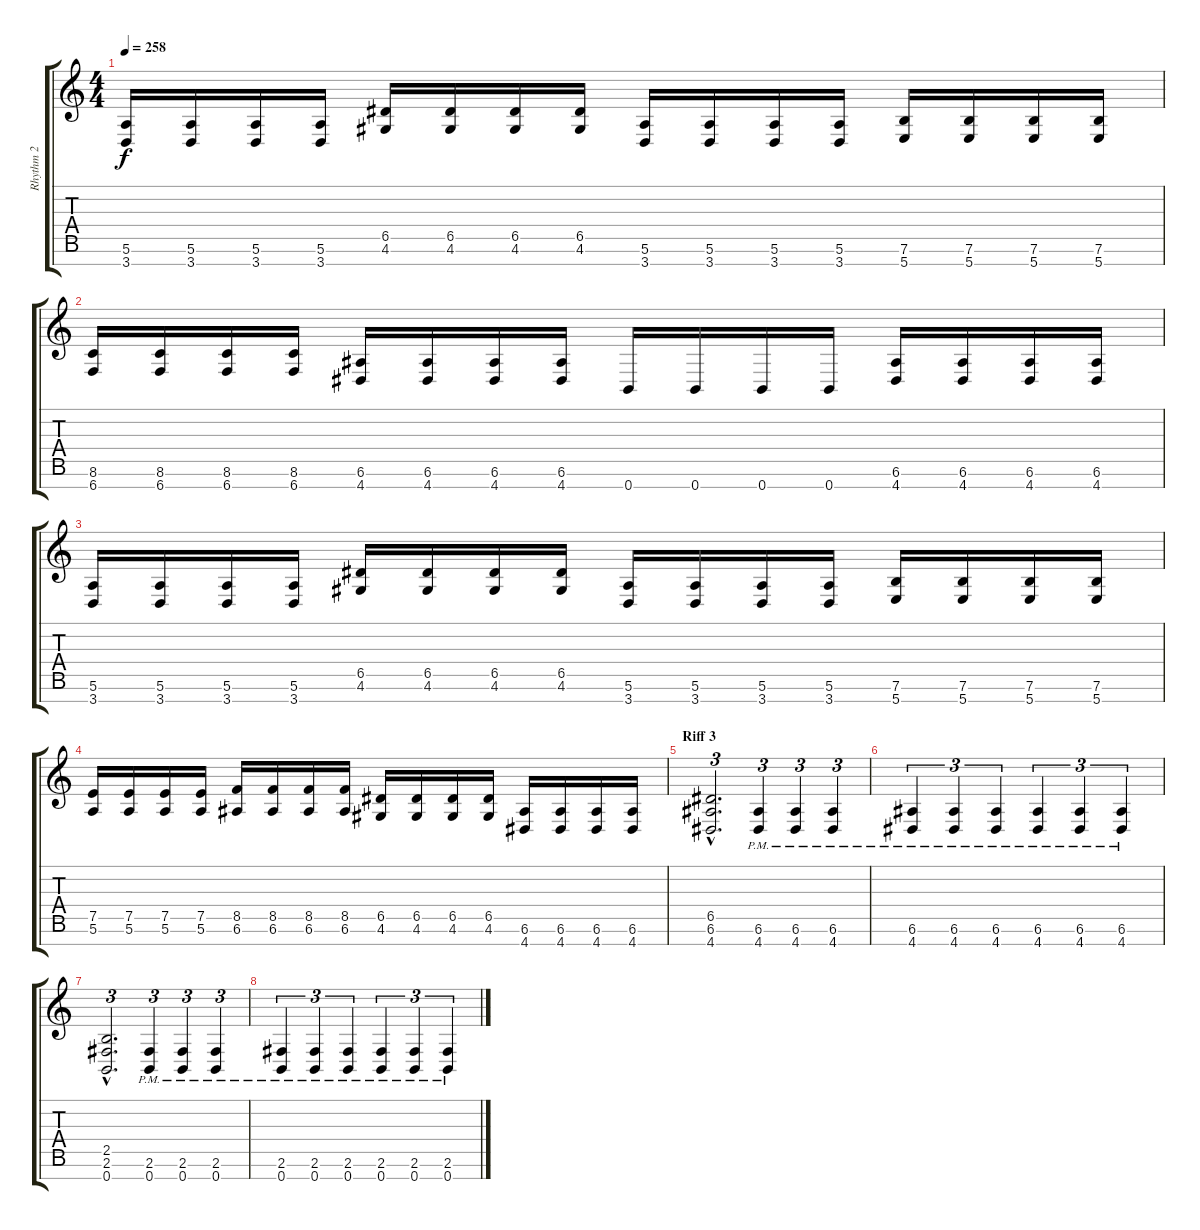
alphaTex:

\track ("Rhythm 2" "Rhythm 2") {instrument overdrivenguitar}
\staff {score tabs}
\tuning (E4 B3 G3 D3 A2 E2 B1) {hide}
\ts (4 4)
\tempo 258
\clef g2
\ks c
(5.6 3.7).16{dy f} (5.6 3.7).16 (5.6 3.7).16 (5.6 3.7).16 (6.5 4.6).16 (6.5 4.6).16 (6.5 4.6).16 (6.5 4.6).16 (5.6 3.7).16 (5.6 3.7).16 (5.6 3.7).16 (5.6 3.7).16 (7.6 5.7).16 (7.6 5.7).16 (7.6 5.7).16 (7.6 5.7).16 |
(8.6 6.7).16 (8.6 6.7).16 (8.6 6.7).16 (8.6 6.7).16 (6.6 4.7).16 (6.6 4.7).16 (6.6 4.7).16 (6.6 4.7).16 0.7.16 0.7.16 0.7.16 0.7.16 (6.6 4.7).16 (6.6 4.7).16 (6.6 4.7).16 (6.6 4.7).16 |
(5.6 3.7).16 (5.6 3.7).16 (5.6 3.7).16 (5.6 3.7).16 (6.5 4.6).16 (6.5 4.6).16 (6.5 4.6).16 (6.5 4.6).16 (5.6 3.7).16 (5.6 3.7).16 (5.6 3.7).16 (5.6 3.7).16 (7.6 5.7).16 (7.6 5.7).16 (7.6 5.7).16 (7.6 5.7).16 |
(7.5 5.6).16 (7.5 5.6).16 (7.5 5.6).16 (7.5 5.6).16 (8.5 6.6).16 (8.5 6.6).16 (8.5 6.6).16 (8.5 6.6).16 (6.5 4.6).16 (6.5 4.6).16 (6.5 4.6).16 (6.5 4.6).16 (6.6 4.7).16 (6.6 4.7).16 (6.6 4.7).16 (6.6 4.7).16 |
\section ("" "Riff 3")
(6.5{hac} 6.6{hac} 4.7{hac}).2{d tu (3 2)} (6.6{pm} 4.7{pm}).4{tu (3 2)} (6.6{pm} 4.7{pm}).4{tu (3 2)} (6.6{pm} 4.7{pm}).4{tu (3 2)} |
(6.6{pm} 4.7{pm}).4{tu (3 2)} (6.6{pm} 4.7{pm}).4{tu (3 2)} (6.6{pm} 4.7{pm}).4{tu (3 2)} (6.6{pm} 4.7{pm}).4{tu (3 2)} (6.6{pm} 4.7{pm}).4{tu (3 2)} (6.6{pm} 4.7{pm}).4{tu (3 2)} |
(2.5{hac} 2.6{hac} 0.7{hac}).2{d tu (3 2)} (2.6{pm} 0.7{pm}).4{tu (3 2)} (2.6{pm} 0.7{pm}).4{tu (3 2)} (2.6{pm} 0.7{pm}).4{tu (3 2)} |
(2.6{pm} 0.7{pm}).4{tu (3 2)} (2.6{pm} 0.7{pm}).4{tu (3 2)} (2.6{pm} 0.7{pm}).4{tu (3 2)} (2.6{pm} 0.7{pm}).4{tu (3 2)} (2.6{pm} 0.7{pm}).4{tu (3 2)} (2.6{pm} 0.7{pm}).4{tu (3 2)}
